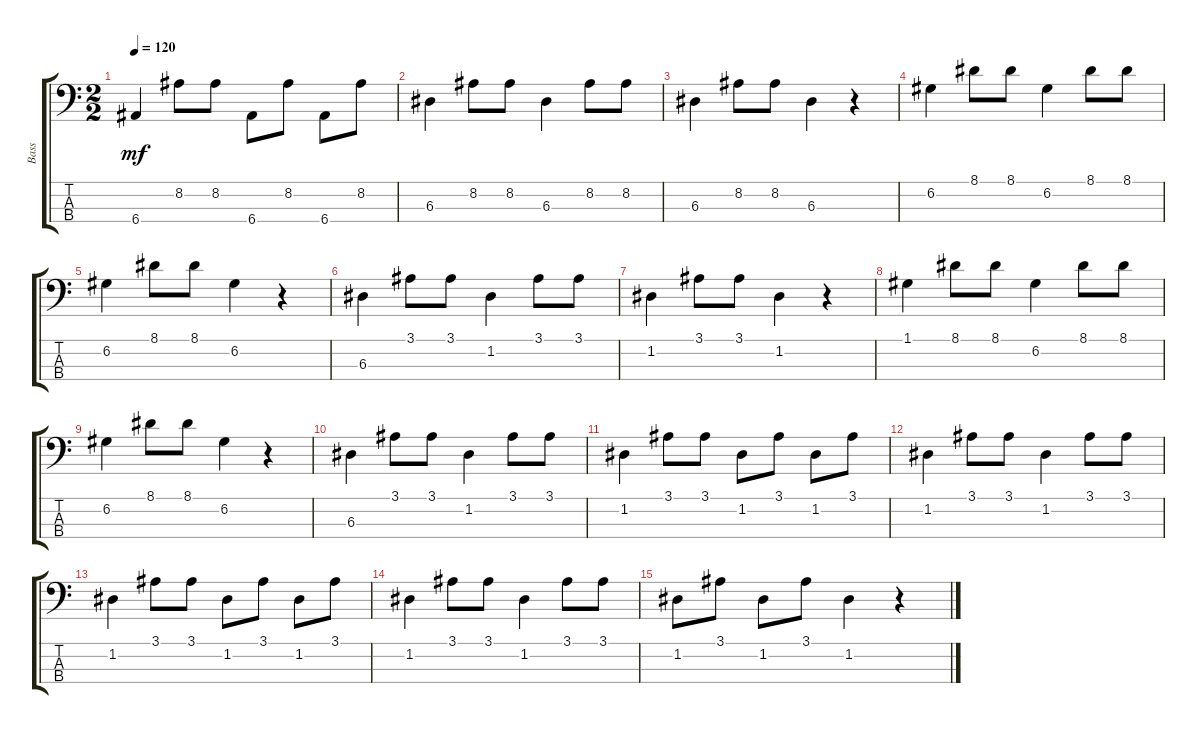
\track ("Bass " "Bass ") {instrument acousticbass}
\staff {score tabs}
\tuning (G2 D2 A1 E1) {hide}
\ts (2 2)
\tempo 120
\clef f4
\ks c
6.4.4{dy mf} 8.2.8 8.2.8 6.4.8 8.2.8 6.4.8 8.2.8 |
6.3.4 8.2.8 8.2.8 6.3.4 8.2.8 8.2.8 |
6.3.4 8.2.8 8.2.8 6.3.4 r.4 |
6.2.4 8.1.8 8.1.8 6.2.4 8.1.8 8.1.8 |
6.2.4 8.1.8 8.1.8 6.2.4 r.4 |
6.3.4 3.1.8 3.1.8 1.2.4 3.1.8 3.1.8 |
1.2.4 3.1.8 3.1.8 1.2.4 r.4 |
1.1.4 8.1.8 8.1.8 6.2.4 8.1.8 8.1.8 |
6.2.4 8.1.8 8.1.8 6.2.4 r.4 |
6.3.4 3.1.8 3.1.8 1.2.4 3.1.8 3.1.8 |
1.2.4 3.1.8 3.1.8 1.2.8 3.1.8 1.2.8 3.1.8 |
1.2.4 3.1.8 3.1.8 1.2.4 3.1.8 3.1.8 |
1.2.4 3.1.8 3.1.8 1.2.8 3.1.8 1.2.8 3.1.8 |
1.2.4 3.1.8 3.1.8 1.2.4 3.1.8 3.1.8 |
1.2.8 3.1.8 1.2.8 3.1.8 1.2.4 r.4
